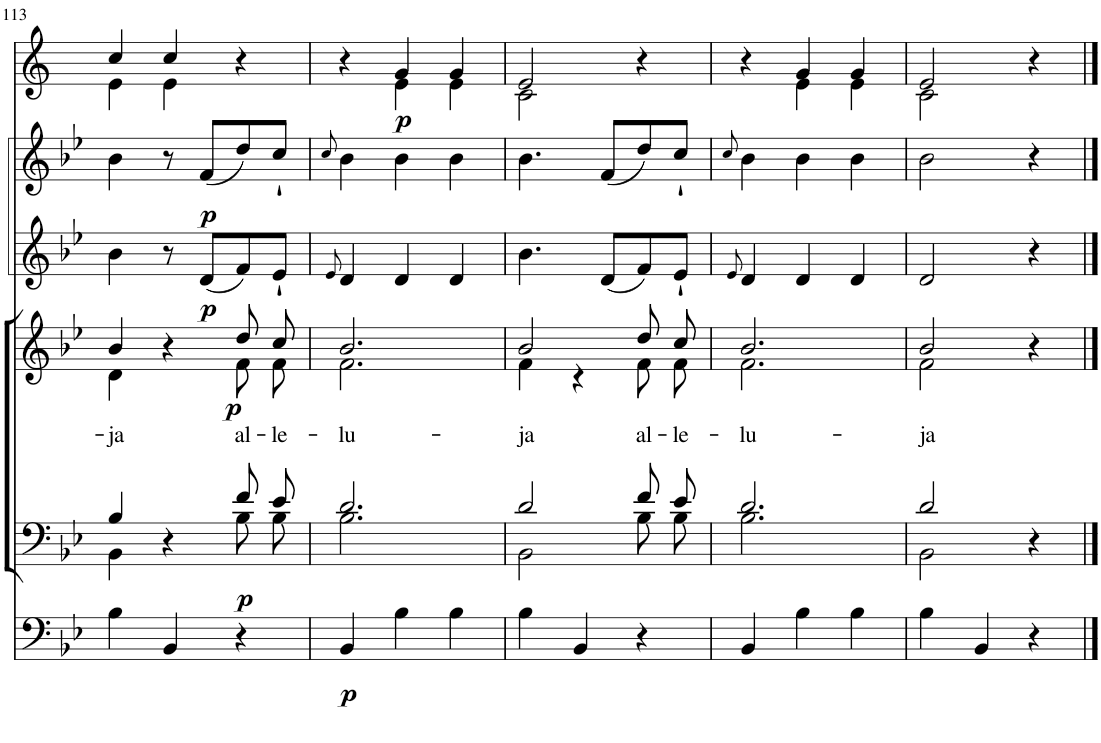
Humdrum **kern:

**kern	**dynam	**kern	**dynam	**kern	**text	**dynam	**kern	**dynam	**kern	**dynam	**kern	**dynam
*part6	*part6	*part5	*part5	*part4	*part4	*part4	*part3	*part3	*part2	*part2	*part1	*part1
*staff6	*staff6	*staff5	*staff5	*staff4	*staff4	*staff4	*staff3	*staff3	*staff2	*staff2	*staff1	*staff1
*I"Organ	*	*I"Voice	*	*I"Voice	*	*	*I"[Violin 2]	*	*I"[Violin 1]	*	*I"Clarini in B[b]	*
*	*	*	*	*	*	*	*I'Vln	*	*I'Vln	*	*	*
!!LO:PB:g=z
*clefF4	*	*clefF4	*	*clefG2	*	*	*clefG2	*	*clefG2	*	*clefG2	*
*	*	*	*	*	*	*	*	*	*	*	*Trd1c2	*
*k[b-e-]	*	*k[b-e-]	*	*k[b-e-]	*	*	*k[b-e-]	*	*k[b-e-]	*	*k[]	*
*M3/4	*	*M3/4	*	*M3/4	*	*	*M3/4	*	*M3/4	*	*M3/4	*
=113	=113	=113	=113	=113	=113	=113	=113	=113	=113	=113	=113	=113
*	*	*^	*	*	*	*	*	*	*	*	*	*
!	!	!	!	!	!	!LO:LY:b	!	!	!	!	!	!	!
*	*	*	*	*	*^	*	*	*	*	*	*	*^	*
4B-\	.	4B-/	4BB-\	.	4b-/	4d\	-ja	.	4b-\	.	4b-\	.	4cc/	4e\	.
4BB-/	.	4r	4ryy	.	4r	4ryy	.	.	8r	.	8r	.	4cc/	4e\	.
!	!	!	!	!	!	!	!	!	!	!LO:DY:b	!	!LO:DY:b	!	!	!
.	.	.	.	.	.	.	.	.	(8d/L	p	(8f/L	p	.	.	.
!	!	!	!	!LO:DY:b	!	!	!LO:LY:b	!LO:DY:b	!	!	!	!	!	!	!
4r	.	8f/L	8B-\L	p	8dd/L	8f\L	al-	p	8f/)	.	8dd/)	.	4r	4ryy	.
!	!	!	!	!	!	!	!LO:LY:b	!	!	!	!	!	!	!	!
.	.	8e-/J	8B-\J	.	8cc/J	8f\J	-le-	.	8e-`/J	.	8cc`/J	.	.	.	.
=114	=114	=114	=114	=114	=114	=114	=114	=114	=114	=114	=114	=114	=114	=114	=114
.	.	.	.	.	.	.	.	.	8qe-/	.	8qcc/	.	.	.	.
!	!LO:DY:b	!	!	!	!	!	!LO:LY:b	!	!	!	!	!	!	!	!
4BB-/	p	2.d/	2.B-\	.	2.b-/	2.f\	-lu-	.	4d/	.	4b-\	.	4r	4ryy	.
!	!	!	!	!	!	!	!	!	!	!	!	!	!	!	!LO:DY:b
4B-\	.	.	.	.	.	.	.	.	4d/	.	4b-\	.	4g/	4e\	p
4B-\	.	.	.	.	.	.	.	.	4d/	.	4b-\	.	4g/	4e\	.
=115	=115	=115	=115	=115	=115	=115	=115	=115	=115	=115	=115	=115	=115	=115	=115
!	!	!	!	!	!	!	!LO:LY:b	!	!	!	!	!	!	!	!
4B-\	.	2d/	2BB-\	.	2b-/	4f\	-ja	.	4.b-\	.	4.b-\	.	2e/	2c\	.
4BB-/	.	.	.	.	.	4r	.	.	.	.	.	.	.	.	.
.	.	.	.	.	.	.	.	.	(8d/L	.	(8f/L	.	.	.	.
!	!	!	!	!	!	!	!LO:LY:b	!	!	!	!	!	!	!	!
4r	.	8f/L	8B-\L	.	8dd/L	8f\L	al-	.	8f/)	.	8dd/)	.	4r	4ryy	.
!	!	!	!	!	!	!	!LO:LY:b	!	!	!	!	!	!	!	!
.	.	8e-/J	8B-\J	.	8cc/J	8f\J	-le-	.	8e-`/J	.	8cc`/J	.	.	.	.
=116	=116	=116	=116	=116	=116	=116	=116	=116	=116	=116	=116	=116	=116	=116	=116
.	.	.	.	.	.	.	.	.	8qe-/	.	8qcc/	.	.	.	.
!	!	!	!	!	!	!	!LO:LY:b	!	!	!	!	!	!	!	!
4BB-/	.	2.d/	2.B-\	.	2.b-/	2.f\	-lu-	.	4d/	.	4b-\	.	4r	4ryy	.
4B-\	.	.	.	.	.	.	.	.	4d/	.	4b-\	.	4g/	4e\	.
4B-\	.	.	.	.	.	.	.	.	4d/	.	4b-\	.	4g/	4e\	.
=117	=117	=117	=117	=117	=117	=117	=117	=117	=117	=117	=117	=117	=117	=117	=117
!	!	!	!	!	!	!	!LO:LY:b	!	!	!	!	!	!	!	!
4B-\	.	2d/	2BB-\	.	2b-/	2f\	-ja	.	2d/	.	2b-\	.	2e/	2c\	.
4BB-/	.	.	.	.	.	.	.	.	.	.	.	.	.	.	.
4r	.	4r	4ryy	.	4r	4ryy	.	.	4r	.	4r	.	4r	4ryy	.
*	*	*v	*v	*	*	*	*	*	*	*	*	*	*v	*v	*
*	*	*	*	*v	*v	*	*	*	*	*	*	*	*
==	==	==	==	==	==	==	==	==	==	==	==	==
*-	*-	*-	*-	*-	*-	*-	*-	*-	*-	*-	*-	*-
